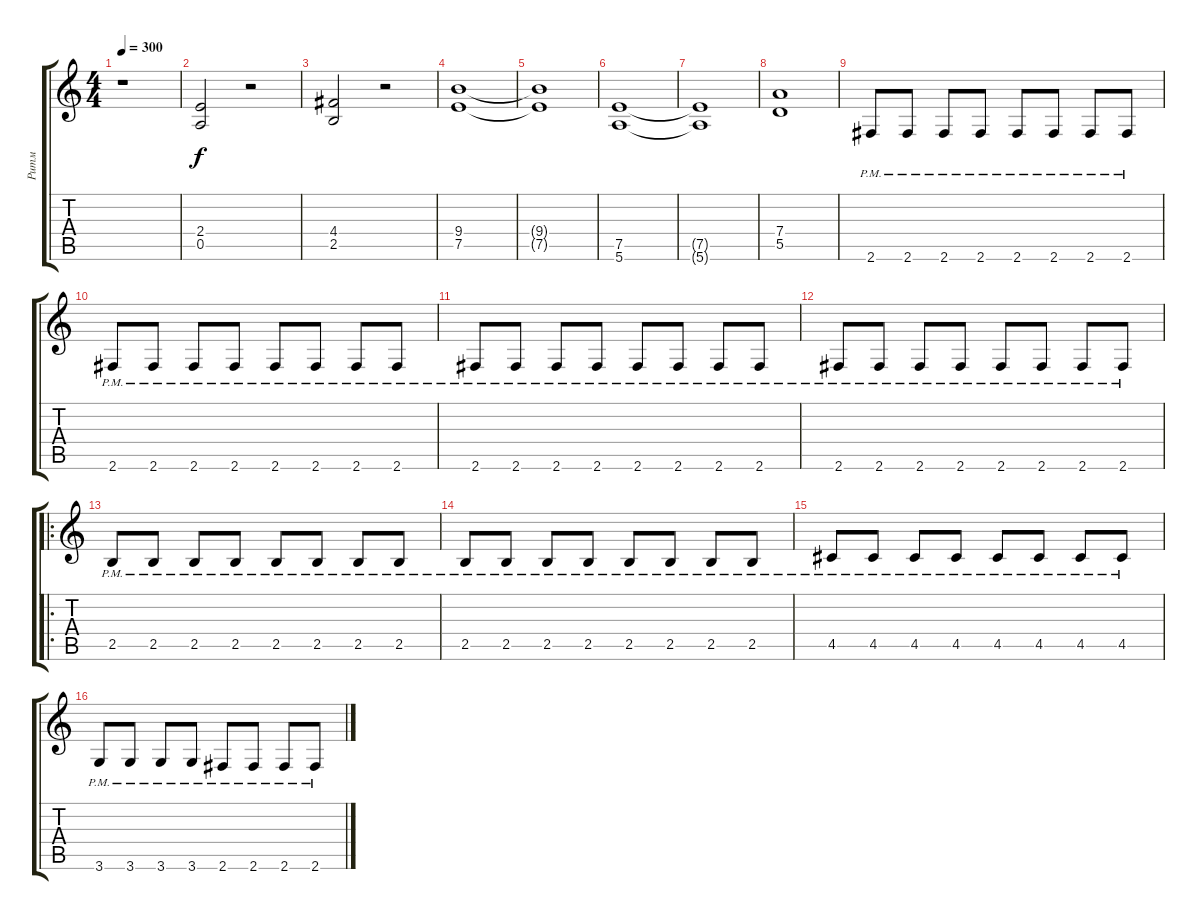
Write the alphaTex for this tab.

\track ("Ритм" "Ритм") {instrument distortionguitar}
\staff {score tabs}
\tuning (E4 B3 G3 D3 A2 E2) {hide}
\ts (4 4)
\tempo 300
\clef g2
\ks c
r.1{dy f} |
(2.4 0.5).2 r.2 |
(4.4 2.5).2 r.2 |
(9.4 7.5).1 |
(9.4{t} 7.5{t}).1 |
(7.5 5.6).1 |
(7.5{t} 5.6{t}).1 |
(7.4 5.5).1 |
2.6{pm}.8 2.6{pm}.8 2.6{pm}.8 2.6{pm}.8 2.6{pm}.8 2.6{pm}.8 2.6{pm}.8 2.6{pm}.8 |
2.6{pm}.8 2.6{pm}.8 2.6{pm}.8 2.6{pm}.8 2.6{pm}.8 2.6{pm}.8 2.6{pm}.8 2.6{pm}.8 |
2.6{pm}.8 2.6{pm}.8 2.6{pm}.8 2.6{pm}.8 2.6{pm}.8 2.6{pm}.8 2.6{pm}.8 2.6{pm}.8 |
2.6{pm}.8 2.6{pm}.8 2.6{pm}.8 2.6{pm}.8 2.6{pm}.8 2.6{pm}.8 2.6{pm}.8 2.6{pm}.8 |
\ro
2.5{pm}.8 2.5{pm}.8 2.5{pm}.8 2.5{pm}.8 2.5{pm}.8 2.5{pm}.8 2.5{pm}.8 2.5{pm}.8 |
2.5{pm}.8 2.5{pm}.8 2.5{pm}.8 2.5{pm}.8 2.5{pm}.8 2.5{pm}.8 2.5{pm}.8 2.5{pm}.8 |
4.5{pm}.8 4.5{pm}.8 4.5{pm}.8 4.5{pm}.8 4.5{pm}.8 4.5{pm}.8 4.5{pm}.8 4.5{pm}.8 |
3.6{pm}.8 3.6{pm}.8 3.6{pm}.8 3.6{pm}.8 2.6{pm}.8 2.6{pm}.8 2.6{pm}.8 2.6{pm}.8
